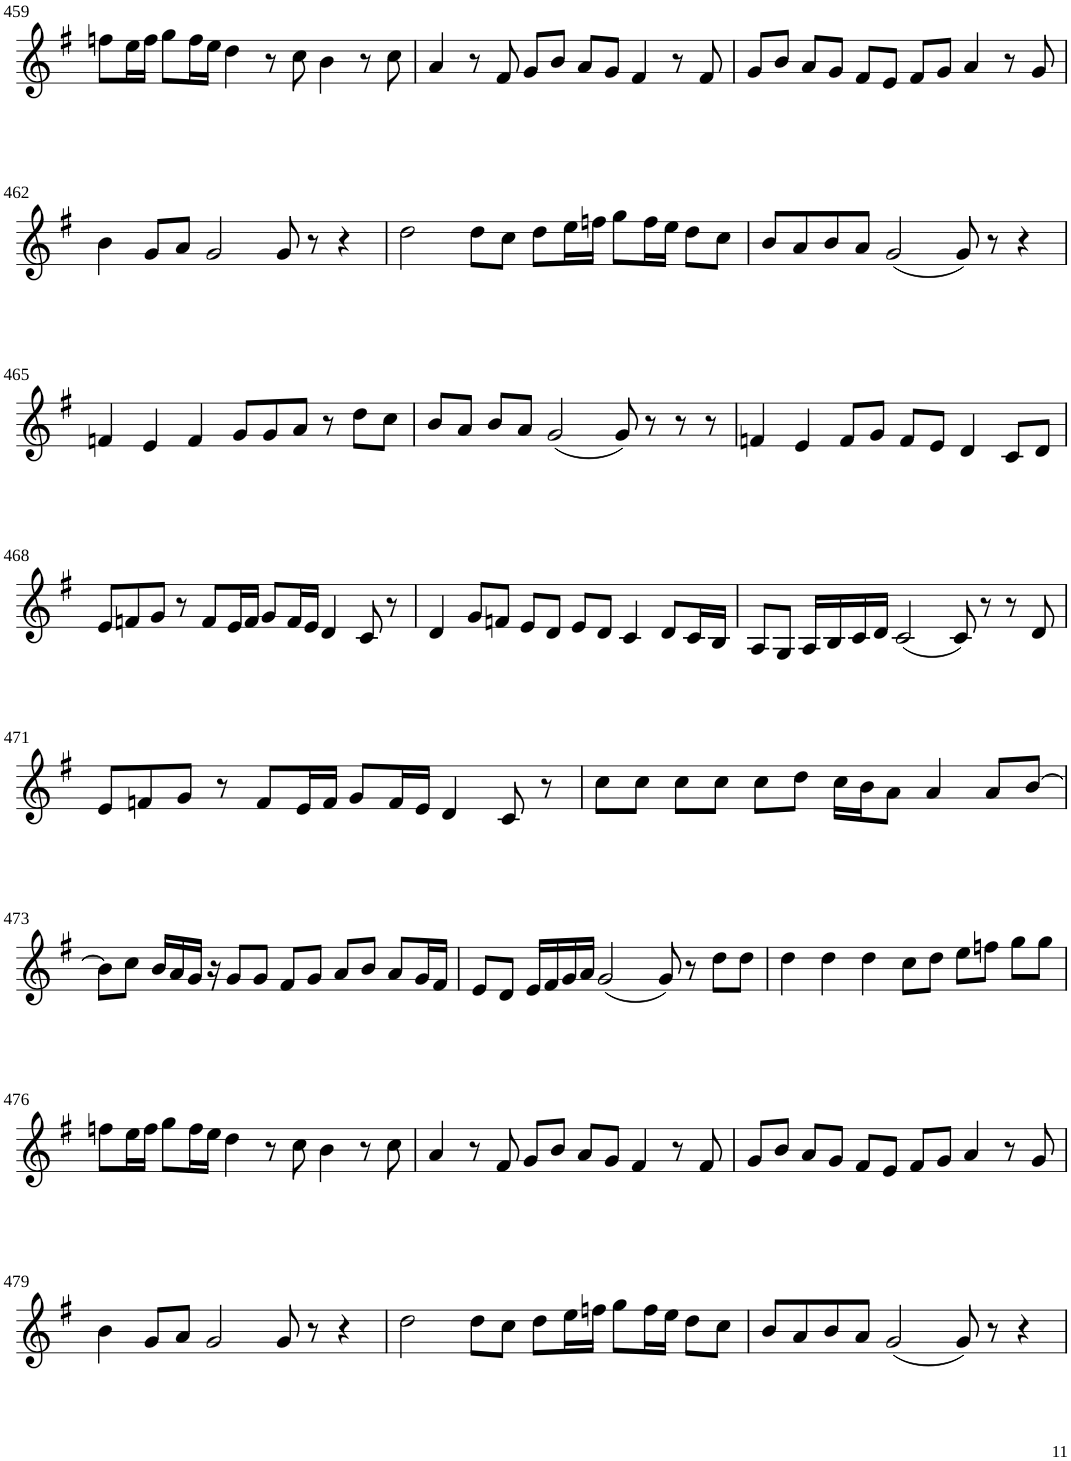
**kern
*part1
*staff1
*I"Violin
!!LO:PB:g=z
*clefG2
*k[f#]
*G:
*M6/4
=459
8ffn\L
16ee\L
16ff\JJ
8gg\L
16ff\L
16ee\JJ
4dd\
8r
8cc\
4b\
8r
8cc\
=460
4a/
8r
8f#/
8g/L
8b/J
8a/L
8g/J
4f#/
8r
8f#/
=461
8g/L
8b/J
8a/L
8g/J
8f#/L
8e/J
8f#/L
8g/J
4a/
8r
8g/
!!LO:LB:g=z
=462
4b\
8g/L
8a/J
2g/
8g/
8r
4r
=463
2dd\
8dd\L
8cc\J
8dd\L
16ee\L
16ffn\JJ
8gg\L
16ff\L
16ee\JJ
8dd\L
8cc\J
=464
8b/L
8a/
8b/
8a/J
(2g/
8g/)
8r
4r
!!LO:LB:g=z
=465
4fn/
4e/
4f/
8g/L
8g/
8a/J
8r
8dd\L
8cc\J
=466
8b/L
8a/J
8b/L
8a/J
(2g/
8g/)
8r
8r
8r
=467
4fn/
4e/
8f/L
8g/J
8f/L
8e/J
4d/
8c/L
8d/J
!!LO:LB:g=z
=468
8e/L
8fn/
8g/J
8r
8f/L
16e/L
16f/JJ
8g/L
16f/L
16e/JJ
4d/
8c/
8r
=469
4d/
8g/L
8fn/J
8e/L
8d/J
8e/L
8d/J
4c/
8d/L
16c/L
16B/JJ
=470
8A/L
8G/J
16A/LL
16B/
16c/
16d/JJ
(2c/
8c/)
8r
8r
8d/
!!LO:LB:g=z
=471
8e/L
8fn/
8g/J
8r
8f/L
16e/L
16f/JJ
8g/L
16f/L
16e/JJ
4d/
8c/
8r
=472
8cc\L
8cc\J
8cc\L
8cc\J
8cc\L
8dd\J
16cc\LL
16b\J
8a\J
4a/
8a/L
[8b/J
!!LO:LB:g=z
=473
8b\L]
8cc\J
16b/LL
16a/
16g/JJ
16r
8g/L
8g/J
8f#/L
8g/J
8a/L
8b/J
8a/L
16g/L
16f#/JJ
=474
8e/L
8d/J
16e/LL
16f#/
16g/
16a/JJ
(2g/
8g/)
8r
8dd\L
8dd\J
=475
4dd\
4dd\
4dd\
8cc\L
8dd\J
8ee\L
8ffn\J
8gg\L
8gg\J
!!LO:LB:g=z
=476
8ffn\L
16ee\L
16ff\JJ
8gg\L
16ff\L
16ee\JJ
4dd\
8r
8cc\
4b\
8r
8cc\
=477
4a/
8r
8f#/
8g/L
8b/J
8a/L
8g/J
4f#/
8r
8f#/
=478
8g/L
8b/J
8a/L
8g/J
8f#/L
8e/J
8f#/L
8g/J
4a/
8r
8g/
!!LO:LB:g=z
=479
4b\
8g/L
8a/J
2g/
8g/
8r
4r
=480
2dd\
8dd\L
8cc\J
8dd\L
16ee\L
16ffn\JJ
8gg\L
16ff\L
16ee\JJ
8dd\L
8cc\J
=481
8b/L
8a/
8b/
8a/J
(2g/
8g/)
8r
4r
=
*-
